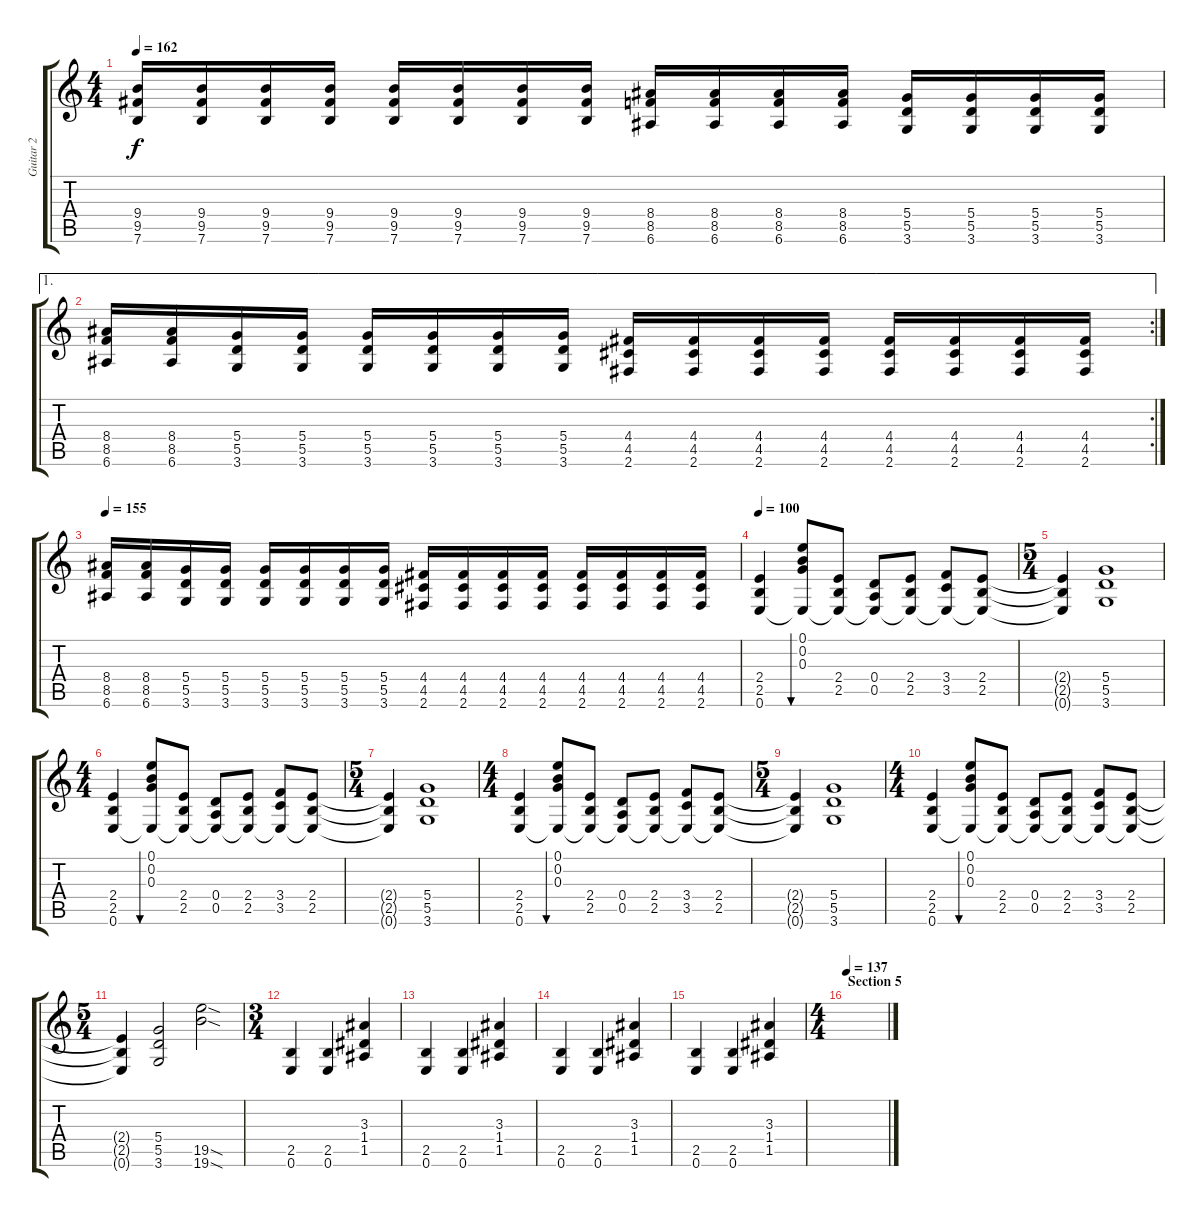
\track ("Guitar 2" "Guitar 2") {instrument distortionguitar}
\staff {score tabs}
\tuning (E4 B3 G3 D3 A2 E2) {hide}
\ts (4 4)
\tempo 162
\clef g2
\ks c
(9.4 9.5 7.6).16{dy f} (9.4 9.5 7.6).16 (9.4 9.5 7.6).16 (9.4 9.5 7.6).16 (9.4 9.5 7.6).16 (9.4 9.5 7.6).16 (9.4 9.5 7.6).16 (9.4 9.5 7.6).16 (8.4 8.5 6.6).16 (8.4 8.5 6.6).16 (8.4 8.5 6.6).16 (8.4 8.5 6.6).16 (5.4 5.5 3.6).16 (5.4 5.5 3.6).16 (5.4 5.5 3.6).16 (5.4 5.5 3.6).16 |
\ae 1
\rc 2
(8.4 8.5 6.6).16 (8.4 8.5 6.6).16 (5.4 5.5 3.6).16 (5.4 5.5 3.6).16 (5.4 5.5 3.6).16 (5.4 5.5 3.6).16 (5.4 5.5 3.6).16 (5.4 5.5 3.6).16 (4.4 4.5 2.6).16 (4.4 4.5 2.6).16 (4.4 4.5 2.6).16 (4.4 4.5 2.6).16 (4.4 4.5 2.6).16 (4.4 4.5 2.6).16 (4.4 4.5 2.6).16 (4.4 4.5 2.6).16 |
\tempo 155
(8.4 8.5 6.6).16 (8.4 8.5 6.6).16 (5.4 5.5 3.6).16 (5.4 5.5 3.6).16 (5.4 5.5 3.6).16 (5.4 5.5 3.6).16 (5.4 5.5 3.6).16 (5.4 5.5 3.6).16 (4.4 4.5 2.6).16 (4.4 4.5 2.6).16 (4.4 4.5 2.6).16 (4.4 4.5 2.6).16 (4.4 4.5 2.6).16 (4.4 4.5 2.6).16 (4.4 4.5 2.6).16 (4.4 4.5 2.6).16 |
\tempo 100
(2.4 2.5 0.6).4 (0.1 0.2 0.3 0.6{t}).8{bu 240} (2.4 2.5 0.6{t}).8 (0.4 0.5 0.6{t}).8 (2.4 2.5 0.6{t}).8 (3.4 3.5 0.6{t}).8 (2.4 2.5 0.6{t}).8 |
\ts (5 4)
(2.4{t} 2.5{t} 0.6{t}).4 (5.4 5.5 3.6).1 |
\ts (4 4)
(2.4 2.5 0.6).4 (0.1 0.2 0.3 0.6{t}).8{bu 240} (2.4 2.5 0.6{t}).8 (0.4 0.5 0.6{t}).8 (2.4 2.5 0.6{t}).8 (3.4 3.5 0.6{t}).8 (2.4 2.5 0.6{t}).8 |
\ts (5 4)
(2.4{t} 2.5{t} 0.6{t}).4 (5.4 5.5 3.6).1 |
\ts (4 4)
(2.4 2.5 0.6).4 (0.1 0.2 0.3 0.6{t}).8{bu 240} (2.4 2.5 0.6{t}).8 (0.4 0.5 0.6{t}).8 (2.4 2.5 0.6{t}).8 (3.4 3.5 0.6{t}).8 (2.4 2.5 0.6{t}).8 |
\ts (5 4)
(2.4{t} 2.5{t} 0.6{t}).4 (5.4 5.5 3.6).1 |
\ts (4 4)
(2.4 2.5 0.6).4 (0.1 0.2 0.3 0.6{t}).8{bu 240} (2.4 2.5 0.6{t}).8 (0.4 0.5 0.6{t}).8 (2.4 2.5 0.6{t}).8 (3.4 3.5 0.6{t}).8 (2.4 2.5 0.6{t}).8 |
\ts (5 4)
(2.4{t} 2.5{t} 0.6{t}).4 (5.4 5.5 3.6).2 (19.5{sod} 19.6{sod}).2 |
\ts (3 4)
(2.5 0.6).4 (2.5 0.6).4 (3.3 1.4 1.5).4 |
(2.5 0.6).4 (2.5 0.6).4 (3.3 1.4 1.5).4 |
(2.5 0.6).4 (2.5 0.6).4 (3.3 1.4 1.5).4 |
(2.5 0.6).4 (2.5 0.6).4 (3.3 1.4 1.5).4 |
\ts (4 4)
\section ("" "Section 5")
\tempo 137
